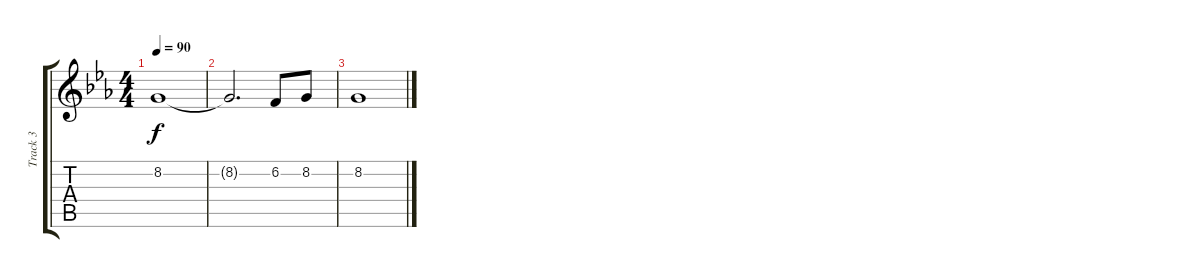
\track ("Track 3" "Track 3") {instrument pizzicatostrings}
\staff {score tabs}
\tuning (E4 B3 G3 D3 A2 E2) {hide}
\ts (4 4)
\tempo 90
\clef g2
\ks cminor
8.2.1{dy f} |
8.2{t}.2{d} 6.2.8 8.2.8 |
8.2.1
